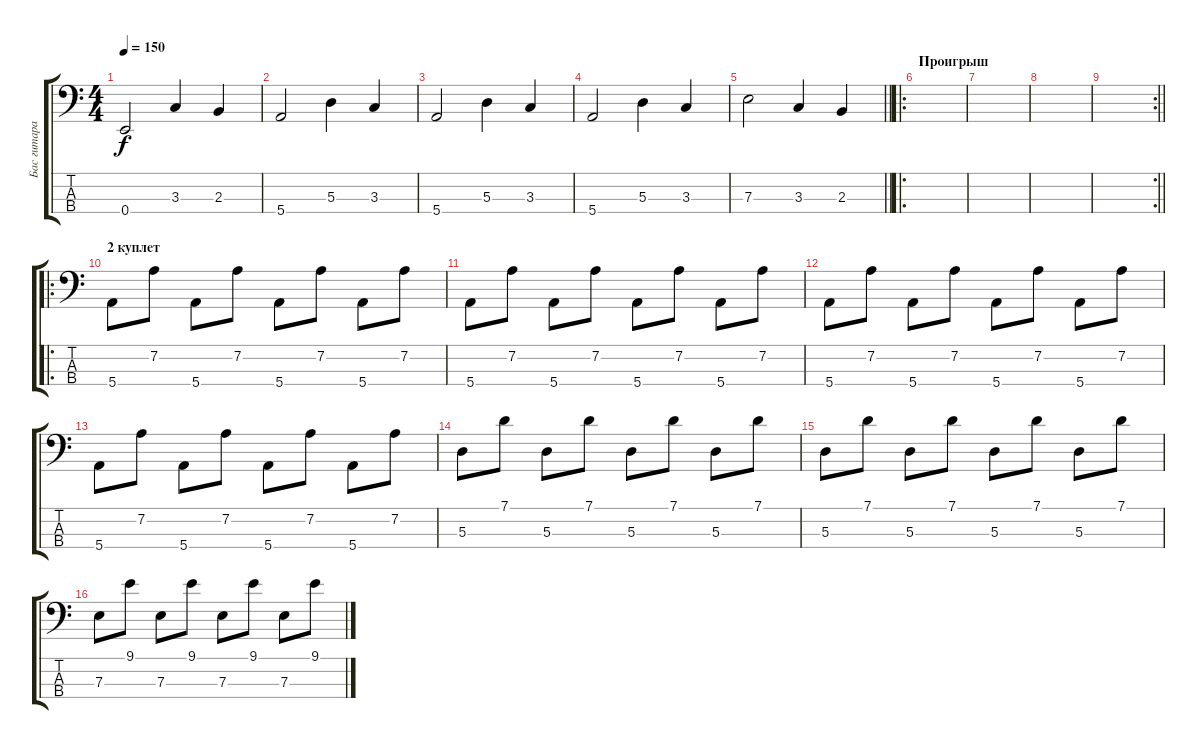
\track ("Бас гитара" "Бас гитара") {instrument electricbassfinger}
\staff {score tabs}
\tuning (G2 D2 A1 E1) {hide}
\ts (4 4)
\tempo 150
\clef f4
\ks c
0.4.2{dy f} 3.3.4 2.3.4 |
5.4.2 5.3.4 3.3.4 |
5.4.2 5.3.4 3.3.4 |
5.4.2 5.3.4 3.3.4 |
\barLineRight lightlight
7.3.2 3.3.4 2.3.4 |
\ro
\section ("" "Проигрыш")
|
|
|
\rc 2
\barLineRight lightlight
|
\ro
\section ("" "2 куплет")
5.4.8 7.2.8 5.4.8 7.2.8 5.4.8 7.2.8 5.4.8 7.2.8 |
5.4.8 7.2.8 5.4.8 7.2.8 5.4.8 7.2.8 5.4.8 7.2.8 |
5.4.8 7.2.8 5.4.8 7.2.8 5.4.8 7.2.8 5.4.8 7.2.8 |
5.4.8 7.2.8 5.4.8 7.2.8 5.4.8 7.2.8 5.4.8 7.2.8 |
5.3.8 7.1.8 5.3.8 7.1.8 5.3.8 7.1.8 5.3.8 7.1.8 |
5.3.8 7.1.8 5.3.8 7.1.8 5.3.8 7.1.8 5.3.8 7.1.8 |
7.3.8 9.1.8 7.3.8 9.1.8 7.3.8 9.1.8 7.3.8 9.1.8
